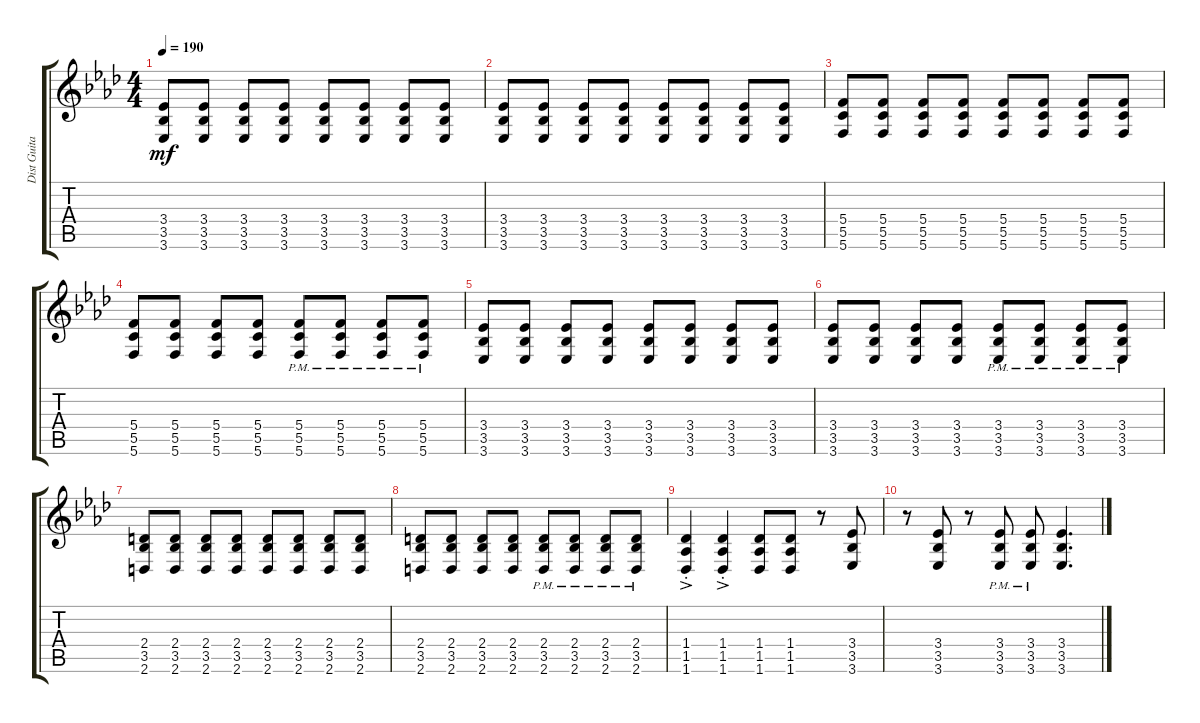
\track ("Dist Guitar 5" "Dist Guita") {instrument distortionguitar}
\staff {score tabs}
\tuning (D4 A3 F3 C3 G2 C2) {hide}
\ts (4 4)
\tempo 190
\clef g2
\ks ab
(3.4 3.5 3.6).8{dy mf} (3.4 3.5 3.6).8 (3.4 3.5 3.6).8 (3.4 3.5 3.6).8 (3.4 3.5 3.6).8 (3.4 3.5 3.6).8 (3.4 3.5 3.6).8 (3.4 3.5 3.6).8 |
(3.4 3.5 3.6).8 (3.4 3.5 3.6).8 (3.4 3.5 3.6).8 (3.4 3.5 3.6).8 (3.4 3.5 3.6).8 (3.4 3.5 3.6).8 (3.4 3.5 3.6).8 (3.4 3.5 3.6).8 |
(5.4 5.5 5.6).8 (5.4 5.5 5.6).8 (5.4 5.5 5.6).8 (5.4 5.5 5.6).8 (5.4 5.5 5.6).8 (5.4 5.5 5.6).8 (5.4 5.5 5.6).8 (5.4 5.5 5.6).8 |
(5.4 5.5 5.6).8 (5.4 5.5 5.6).8 (5.4 5.5 5.6).8 (5.4 5.5 5.6).8 (5.4{pm} 5.5{pm} 5.6{pm}).8 (5.4{pm} 5.5{pm} 5.6{pm}).8 (5.4{pm} 5.5{pm} 5.6{pm}).8 (5.4{pm} 5.5{pm} 5.6{pm}).8 |
(3.4 3.5 3.6).8 (3.4 3.5 3.6).8 (3.4 3.5 3.6).8 (3.4 3.5 3.6).8 (3.4 3.5 3.6).8 (3.4 3.5 3.6).8 (3.4 3.5 3.6).8 (3.4 3.5 3.6).8 |
(3.4 3.5 3.6).8 (3.4 3.5 3.6).8 (3.4 3.5 3.6).8 (3.4 3.5 3.6).8 (3.4{pm} 3.5{pm} 3.6{pm}).8 (3.4{pm} 3.5{pm} 3.6{pm}).8 (3.4{pm} 3.5{pm} 3.6{pm}).8 (3.4{pm} 3.5{pm} 3.6{pm}).8 |
(2.4 3.5 2.6).8 (2.4 3.5 2.6).8 (2.4 3.5 2.6).8 (2.4 3.5 2.6).8 (2.4 3.5 2.6).8 (2.4 3.5 2.6).8 (2.4 3.5 2.6).8 (2.4 3.5 2.6).8 |
(2.4 3.5 2.6).8 (2.4 3.5 2.6).8 (2.4 3.5 2.6).8 (2.4 3.5 2.6).8 (2.4{pm} 3.5{pm} 2.6{pm}).8 (2.4{pm} 3.5{pm} 2.6{pm}).8 (2.4{pm} 3.5{pm} 2.6{pm}).8 (2.4{pm} 3.5{pm} 2.6{pm}).8 |
(1.4{ac st} 1.5{ac st} 1.6{ac st}).4 (1.4{ac st} 1.5{ac st} 1.6{ac st}).4 (1.4 1.5 1.6).8 (1.4 1.5 1.6).8 r.8 (3.4 3.5 3.6).8 |
r.8 (3.4 3.5 3.6).8 r.8 (3.4{pm} 3.5{pm} 3.6{pm}).8 (3.4{pm} 3.5{pm} 3.6{pm}).8 (3.4 3.5 3.6).4{d}
